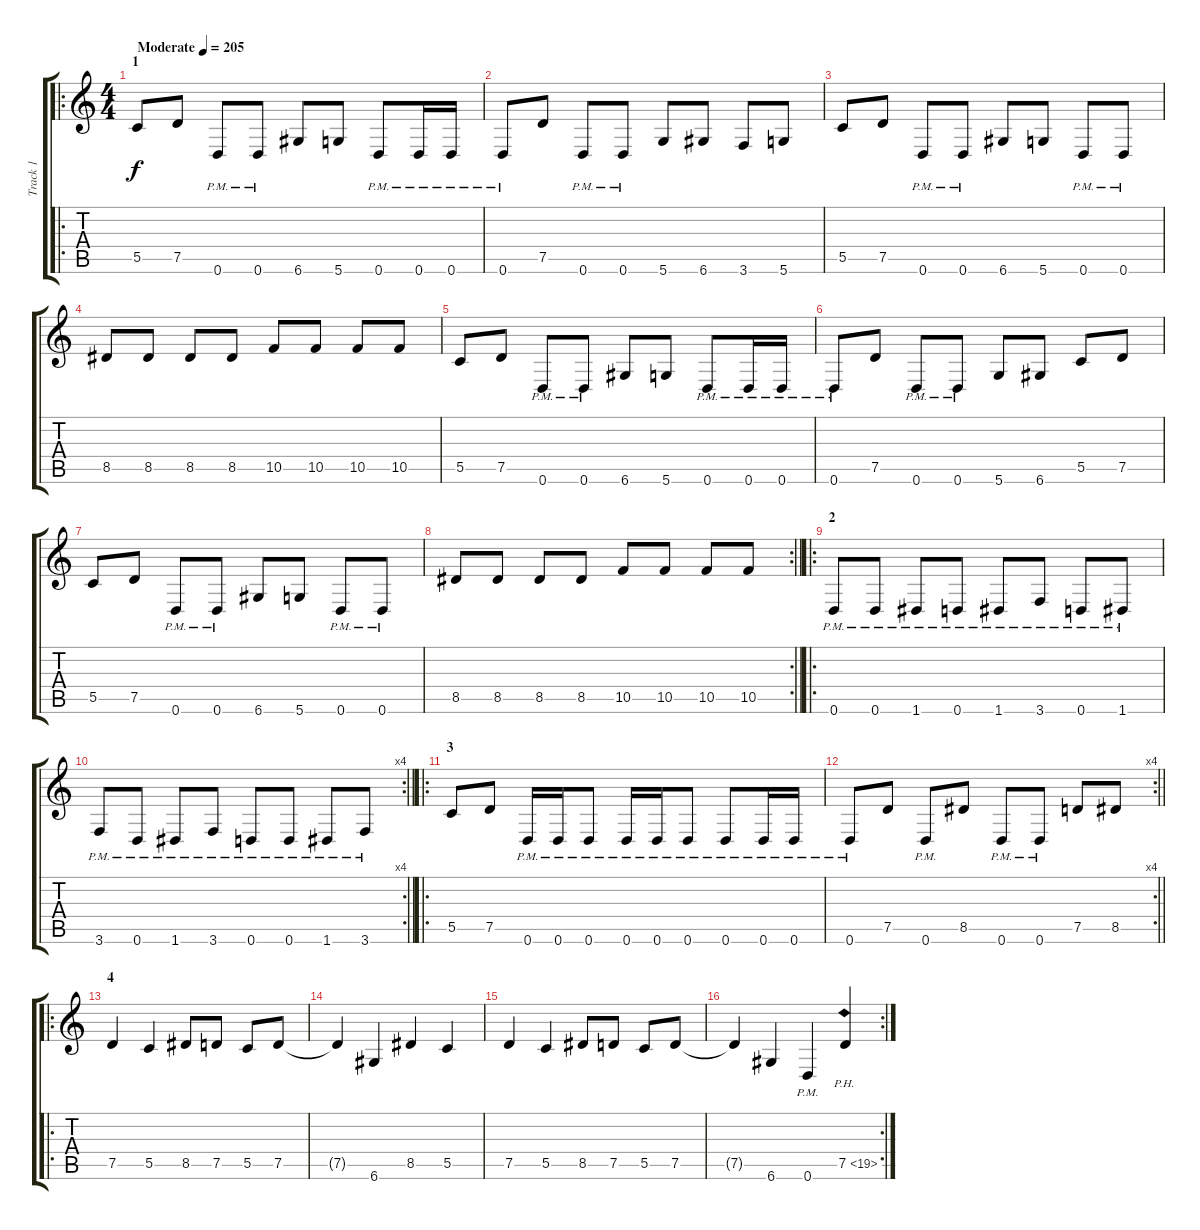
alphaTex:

\track ("Track 1" "Track 1") {instrument distortionguitar}
\staff {score tabs}
\tuning (D4 A3 F3 C3 G2 D2) {hide}
\ro
\ts (4 4)
\section ("" "1")
\tempo (205 "Moderate")
\clef g2
\ks c
5.5.8{dy f instrument distortionguitar} 7.5.8 0.6{pm}.8 0.6{pm}.8 6.6.8 5.6.8 0.6{pm}.8 0.6{pm}.16 0.6{pm}.16 |
0.6{pm}.8 7.5.8 0.6{pm}.8 0.6{pm}.8 5.6.8 6.6.8 3.6.8 5.6.8 |
5.5.8 7.5.8 0.6{pm}.8 0.6{pm}.8 6.6.8 5.6.8 0.6{pm}.8 0.6{pm}.8 |
8.5.8 8.5.8 8.5.8 8.5.8 10.5.8 10.5.8 10.5.8 10.5.8 |
5.5.8 7.5.8 0.6{pm}.8 0.6{pm}.8 6.6.8 5.6.8 0.6{pm}.8 0.6{pm}.16 0.6{pm}.16 |
0.6{pm}.8 7.5.8 0.6{pm}.8 0.6{pm}.8 5.6.8 6.6.8 5.5.8 7.5.8 |
5.5.8 7.5.8 0.6{pm}.8 0.6{pm}.8 6.6.8 5.6.8 0.6{pm}.8 0.6{pm}.8 |
\rc 2
\barLineRight lightlight
8.5.8 8.5.8 8.5.8 8.5.8 10.5.8 10.5.8 10.5.8 10.5.8 |
\ro
\section ("" "2")
0.6{pm}.8 0.6{pm}.8 1.6{pm}.8 0.6{pm}.8 1.6{pm}.8 3.6{pm}.8 0.6{pm}.8 1.6{pm}.8 |
\rc 4
\barLineRight lightlight
3.6{pm}.8 0.6{pm}.8 1.6{pm}.8 3.6{pm}.8 0.6{pm}.8 0.6{pm}.8 1.6{pm}.8 3.6{pm}.8 |
\ro
\section ("" "3")
5.5.8 7.5.8 0.6{pm}.16 0.6{pm}.16 0.6{pm}.8 0.6{pm}.16 0.6{pm}.16 0.6{pm}.8 0.6{pm}.8 0.6{pm}.16 0.6{pm}.16 |
\rc 4
\barLineRight lightlight
0.6{pm}.8 7.5.8 0.6{pm}.8 8.5.8 0.6{pm}.8 0.6{pm}.8 7.5.8 8.5.8 |
\ro
\section ("" "4")
7.5.4 5.5.4 8.5.8 7.5.8 5.5.8 7.5.8 |
7.5{t}.4 6.6.4 8.5.4 5.5.4 |
7.5.4 5.5.4 8.5.8 7.5.8 5.5.8 7.5.8 |
\rc 2
7.5{t}.4 6.6.4 0.6{pm}.4 7.5{ph 12}.4
